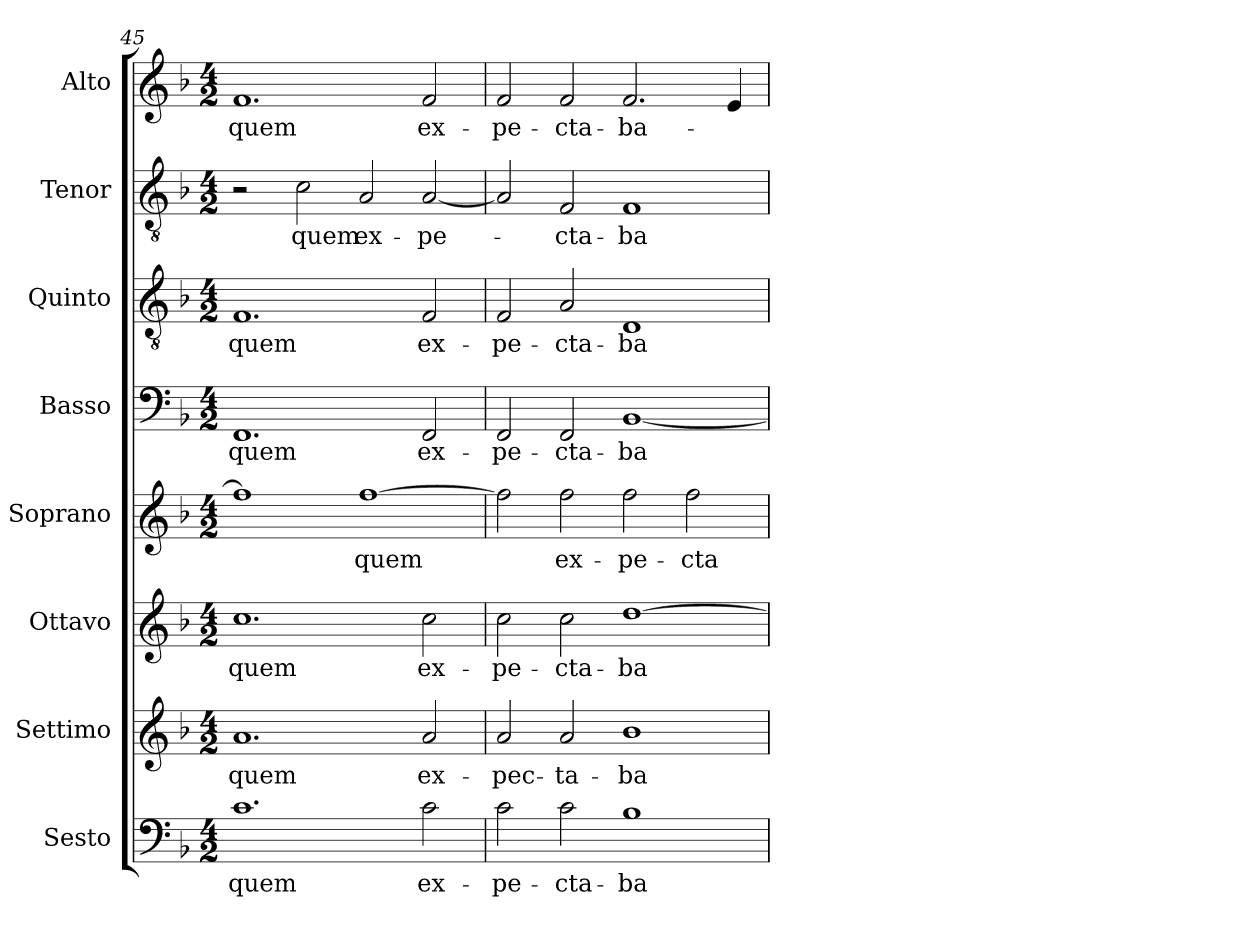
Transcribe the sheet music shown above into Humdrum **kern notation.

**kern	**text	**kern	**text	**kern	**text	**kern	**text	**kern	**text	**kern	**text	**kern	**text	**kern	**text
*part8	*part8	*part7	*part7	*part6	*part6	*part5	*part5	*part4	*part4	*part3	*part3	*part2	*part2	*part1	*part1
*staff8	*staff8	*staff7	*staff7	*staff6	*staff6	*staff5	*staff5	*staff4	*staff4	*staff3	*staff3	*staff2	*staff2	*staff1	*staff1
*I"Sesto	*	*I"Settimo	*	*I"Ottavo	*	*I"Soprano	*	*I"Basso	*	*I"Quinto	*	*I"Tenor	*	*I"Alto	*
*I'Ss.	*	*I'St.	*	*I'Ot.	*	*I'S.	*	*I'B.	*	*I'Q.	*	*I'T.	*	*I'A.	*
*clefF4	*	*clefG2	*	*clefG2	*	*clefG2	*	*clefF4	*	*clefGv2	*	*clefGv2	*	*clefG2	*
*	*	*	*	*	*	*	*	*	*	*ITrd7c12	*	*ITrd7c12	*	*	*
*k[b-]	*	*k[b-]	*	*k[b-]	*	*k[b-]	*	*k[b-]	*	*k[b-]	*	*k[b-]	*	*k[b-]	*
*F:	*	*F:	*	*F:	*	*F:	*	*F:	*	*F:	*	*F:	*	*F:	*
*M4/2	*	*M4/2	*	*M4/2	*	*M4/2	*	*M4/2	*	*M4/2	*	*M4/2	*	*M4/2	*
=45	=45	=45	=45	=45	=45	=45	=45	=45	=45	=45	=45	=45	=45	=45	=45
!	!LO:LY:b:color=#000000	!	!	!	!	!	!	!	!	!	!	!	!	!	!
!	!	!	!LO:LY:b:color=#000000	!	!	!	!	!	!	!	!	!	!	!	!
!	!	!	!	!	!LO:LY:b:color=#000000	!	!	!	!	!	!	!	!	!	!
!	!	!	!	!	!	!	!	!	!LO:LY:b:color=#000000	!	!	!	!	!	!
!	!	!	!	!	!	!	!	!	!	!	!LO:LY:b:color=#000000	!	!	!	!
!	!	!	!	!	!	!	!	!	!	!	!	!	!	!	!LO:LY:b:color=#000000
1.ci	quem	1.ai	quem	1.cci	quem	1ffi]	.	1.FFi	quem	1.FFi	quem	2r	.	1.fi	quem
!	!	!	!	!	!	!	!	!	!	!	!	!	!LO:LY:b:color=#000000	!	!
.	.	.	.	.	.	.	.	.	.	.	.	2Ci\	quem	.	.
!	!	!	!	!	!	!	!LO:LY:b:color=#000000	!	!	!	!	!	!	!	!
!	!	!	!	!	!	!	!	!	!	!	!	!	!LO:LY:b:color=#000000	!	!
.	.	.	.	.	.	[1ffi	quem	.	.	.	.	2AAi/	ex-	.	.
!	!LO:LY:b:color=#000000	!	!	!	!	!	!	!	!	!	!	!	!	!	!
!	!	!	!LO:LY:b:color=#000000	!	!	!	!	!	!	!	!	!	!	!	!
!	!	!	!	!	!LO:LY:b:color=#000000	!	!	!	!	!	!	!	!	!	!
!	!	!	!	!	!	!	!	!	!LO:LY:b:color=#000000	!	!	!	!	!	!
!	!	!	!	!	!	!	!	!	!	!	!LO:LY:b:color=#000000	!	!	!	!
!	!	!	!	!	!	!	!	!	!	!	!	!	!LO:LY:b:color=#000000	!	!
!	!	!	!	!	!	!	!	!	!	!	!	!	!	!	!LO:LY:b:color=#000000
2ci\	ex-	2ai/	ex-	2cci\	ex-	.	.	2FFi/	ex-	2FFi/	ex-	[2AAi/	-pe-	2fi/	ex-
=46	=46	=46	=46	=46	=46	=46	=46	=46	=46	=46	=46	=46	=46	=46	=46
!	!LO:LY:b:color=#000000	!	!	!	!	!	!	!	!	!	!	!	!	!	!
!	!	!	!LO:LY:b:color=#000000	!	!	!	!	!	!	!	!	!	!	!	!
!	!	!	!	!	!LO:LY:b:color=#000000	!	!	!	!	!	!	!	!	!	!
!	!	!	!	!	!	!	!	!	!LO:LY:b:color=#000000	!	!	!	!	!	!
!	!	!	!	!	!	!	!	!	!	!	!LO:LY:b:color=#000000	!	!	!	!
!	!	!	!	!	!	!	!	!	!	!	!	!	!	!	!LO:LY:b:color=#000000
2ci\	-pe-	2ai/	-pec-	2cci\	-pe-	2ffi\]	.	2FFi/	-pe-	2FFi/	-pe-	2AAi/]	.	2fi/	-pe-
!	!LO:LY:b:color=#000000	!	!	!	!	!	!	!	!	!	!	!	!	!	!
!	!	!	!LO:LY:b:color=#000000	!	!	!	!	!	!	!	!	!	!	!	!
!	!	!	!	!	!LO:LY:b:color=#000000	!	!	!	!	!	!	!	!	!	!
!	!	!	!	!	!	!	!LO:LY:b:color=#000000	!	!	!	!	!	!	!	!
!	!	!	!	!	!	!	!	!	!LO:LY:b:color=#000000	!	!	!	!	!	!
!	!	!	!	!	!	!	!	!	!	!	!LO:LY:b:color=#000000	!	!	!	!
!	!	!	!	!	!	!	!	!	!	!	!	!	!LO:LY:b:color=#000000	!	!
!	!	!	!	!	!	!	!	!	!	!	!	!	!	!	!LO:LY:b:color=#000000
2ci\	-cta-	2ai/	-ta-	2cci\	-cta-	2ffi\	ex-	2FFi/	-cta-	2AAi/	-cta-	2FFi/	-cta-	2fi/	-cta-
!	!LO:LY:b:color=#000000	!	!	!	!	!	!	!	!	!	!	!	!	!	!
!	!	!	!LO:LY:b:color=#000000	!	!	!	!	!	!	!	!	!	!	!	!
!	!	!	!	!	!LO:LY:b:color=#000000	!	!	!	!	!	!	!	!	!	!
!	!	!	!	!	!	!	!LO:LY:b:color=#000000	!	!	!	!	!	!	!	!
!	!	!	!	!	!	!	!	!	!LO:LY:b:color=#000000	!	!	!	!	!	!
!	!	!	!	!	!	!	!	!	!	!	!LO:LY:b:color=#000000	!	!	!	!
!	!	!	!	!	!	!	!	!	!	!	!	!	!LO:LY:b:color=#000000	!	!
!	!	!	!	!	!	!	!	!	!	!	!	!	!	!	!LO:LY:b:color=#000000
1B-i	-ba-	1b-i	-ba-	[1ddi	-ba-	2ffi\	-pe-	[1BB-i	-ba-	1DDi	-ba-	1FFi	-ba-	2.fi/	-ba-
!	!	!	!	!	!	!	!LO:LY:b:color=#000000	!	!	!	!	!	!	!	!
.	.	.	.	.	.	2ffi\	-cta-	.	.	.	.	.	.	.	.
.	.	.	.	.	.	.	.	.	.	.	.	.	.	4ei/	.
=	=	=	=	=	=	=	=	=	=	=	=	=	=	=	=
*-	*-	*-	*-	*-	*-	*-	*-	*-	*-	*-	*-	*-	*-	*-	*-
